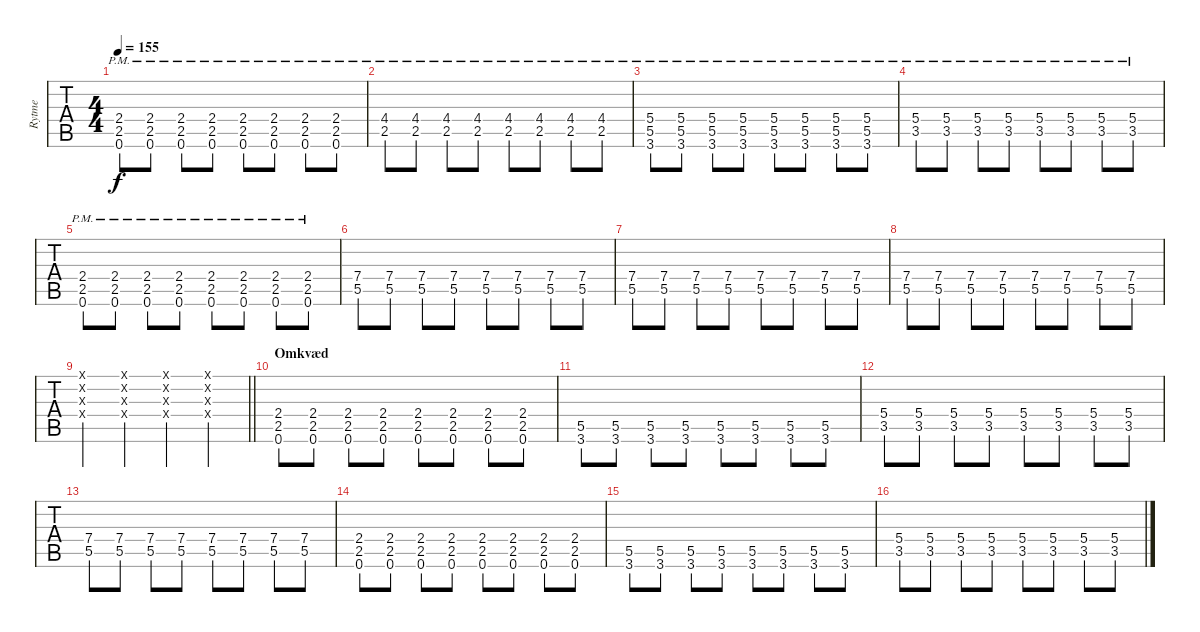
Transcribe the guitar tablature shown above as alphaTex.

\track ("Rytme" "Rytme") {instrument distortionguitar}
\staff {tabs}
\tuning (E4 B3 G3 D3 A2 E2) {hide}
\ts (4 4)
\tempo 155
\clef g2
\ks eminor
(2.4{pm} 2.5{pm} 0.6{pm}).8{dy f} (2.4{pm} 2.5{pm} 0.6{pm}).8 (2.4{pm} 2.5{pm} 0.6{pm}).8 (2.4{pm} 2.5{pm} 0.6{pm}).8 (2.4{pm} 2.5{pm} 0.6{pm}).8 (2.4{pm} 2.5{pm} 0.6{pm}).8 (2.4{pm} 2.5{pm} 0.6{pm}).8 (2.4{pm} 2.5{pm} 0.6{pm}).8 |
(4.4{pm} 2.5{pm}).8 (4.4{pm} 2.5{pm}).8 (4.4{pm} 2.5{pm}).8 (4.4{pm} 2.5{pm}).8 (4.4{pm} 2.5{pm}).8 (4.4{pm} 2.5{pm}).8 (4.4{pm} 2.5{pm}).8 (4.4{pm} 2.5{pm}).8 |
(5.4{pm} 5.5{pm} 3.6{pm}).8 (5.4{pm} 5.5{pm} 3.6{pm}).8 (5.4{pm} 5.5{pm} 3.6{pm}).8 (5.4{pm} 5.5{pm} 3.6{pm}).8 (5.4{pm} 5.5{pm} 3.6{pm}).8 (5.4{pm} 5.5{pm} 3.6{pm}).8 (5.4{pm} 5.5{pm} 3.6{pm}).8 (5.4{pm} 5.5{pm} 3.6{pm}).8 |
(5.4{pm} 3.5{pm}).8 (5.4{pm} 3.5{pm}).8 (5.4{pm} 3.5{pm}).8 (5.4{pm} 3.5{pm}).8 (5.4{pm} 3.5{pm}).8 (5.4{pm} 3.5{pm}).8 (5.4{pm} 3.5{pm}).8 (5.4{pm} 3.5{pm}).8 |
(2.4{pm} 2.5{pm} 0.6{pm}).8 (2.4{pm} 2.5{pm} 0.6{pm}).8 (2.4{pm} 2.5{pm} 0.6{pm}).8 (2.4{pm} 2.5{pm} 0.6{pm}).8 (2.4{pm} 2.5{pm} 0.6{pm}).8 (2.4{pm} 2.5{pm} 0.6{pm}).8 (2.4{pm} 2.5{pm} 0.6{pm}).8 (2.4{pm} 2.5{pm} 0.6{pm}).8 |
(7.4 5.5).8 (7.4 5.5).8 (7.4 5.5).8 (7.4 5.5).8 (7.4 5.5).8 (7.4 5.5).8 (7.4 5.5).8 (7.4 5.5).8 |
(7.4 5.5).8 (7.4 5.5).8 (7.4 5.5).8 (7.4 5.5).8 (7.4 5.5).8 (7.4 5.5).8 (7.4 5.5).8 (7.4 5.5).8 |
(7.4 5.5).8 (7.4 5.5).8 (7.4 5.5).8 (7.4 5.5).8 (7.4 5.5).8 (7.4 5.5).8 (7.4 5.5).8 (7.4 5.5).8 |
\barLineRight lightlight
(0.1{x} 0.2{x} 0.3{x} 0.4{x}).4 (0.1{x} 0.2{x} 0.3{x} 0.4{x}).4 (0.1{x} 0.2{x} 0.3{x} 0.4{x}).4 (0.1{x} 0.2{x} 0.3{x} 0.4{x}).4 |
\section ("" "Omkvæd")
(2.4 2.5 0.6).8 (2.4 2.5 0.6).8 (2.4 2.5 0.6).8 (2.4 2.5 0.6).8 (2.4 2.5 0.6).8 (2.4 2.5 0.6).8 (2.4 2.5 0.6).8 (2.4 2.5 0.6).8 |
(5.5 3.6).8 (5.5 3.6).8 (5.5 3.6).8 (5.5 3.6).8 (5.5 3.6).8 (5.5 3.6).8 (5.5 3.6).8 (5.5 3.6).8 |
(5.4 3.5).8 (5.4 3.5).8 (5.4 3.5).8 (5.4 3.5).8 (5.4 3.5).8 (5.4 3.5).8 (5.4 3.5).8 (5.4 3.5).8 |
(7.4 5.5).8 (7.4 5.5).8 (7.4 5.5).8 (7.4 5.5).8 (7.4 5.5).8 (7.4 5.5).8 (7.4 5.5).8 (7.4 5.5).8 |
(2.4 2.5 0.6).8 (2.4 2.5 0.6).8 (2.4 2.5 0.6).8 (2.4 2.5 0.6).8 (2.4 2.5 0.6).8 (2.4 2.5 0.6).8 (2.4 2.5 0.6).8 (2.4 2.5 0.6).8 |
(5.5 3.6).8 (5.5 3.6).8 (5.5 3.6).8 (5.5 3.6).8 (5.5 3.6).8 (5.5 3.6).8 (5.5 3.6).8 (5.5 3.6).8 |
(5.4 3.5).8 (5.4 3.5).8 (5.4 3.5).8 (5.4 3.5).8 (5.4 3.5).8 (5.4 3.5).8 (5.4 3.5).8 (5.4 3.5).8
